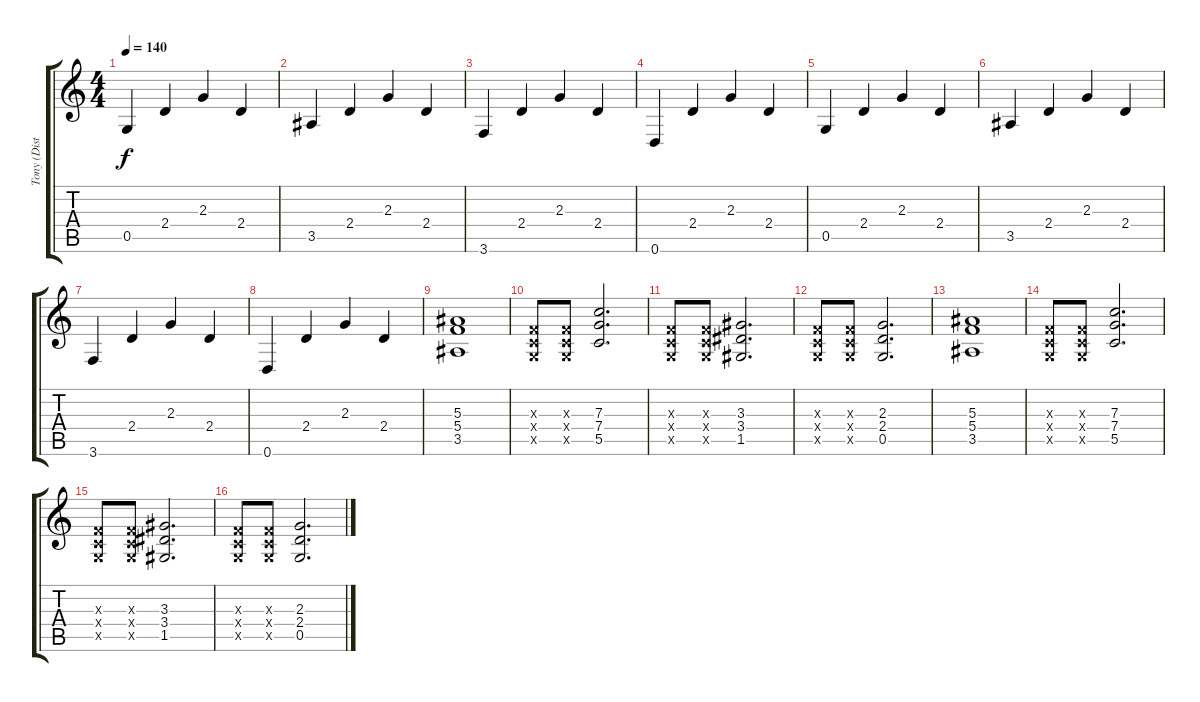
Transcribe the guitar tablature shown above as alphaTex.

\track ("Tony (Distortion)" "Tony (Dist") {instrument distortionguitar}
\staff {score tabs}
\tuning (D4 A3 F3 C3 G2 D2) {hide}
\ts (4 4)
\tempo 140
\clef g2
\ks c
0.5.4{dy f} 2.4.4 2.3.4 2.4.4 |
3.5.4 2.4.4 2.3.4 2.4.4 |
3.6.4 2.4.4 2.3.4 2.4.4 |
0.6.4 2.4.4 2.3.4 2.4.4 |
0.5.4 2.4.4 2.3.4 2.4.4 |
3.5.4 2.4.4 2.3.4 2.4.4 |
3.6.4 2.4.4 2.3.4 2.4.4 |
0.6.4 2.4.4 2.3.4 2.4.4 |
(5.3 5.4 3.5).1 |
(0.3{x} 0.4{x} 0.5{x}).8 (0.3{x} 0.4{x} 0.5{x}).8 (7.3 7.4 5.5).2{d} |
(0.3{x} 0.4{x} 0.5{x}).8 (0.3{x} 0.4{x} 0.5{x}).8 (3.3 3.4 1.5).2{d} |
(0.3{x} 0.4{x} 0.5{x}).8 (0.3{x} 0.4{x} 0.5{x}).8 (2.3 2.4 0.5).2{d} |
(5.3 5.4 3.5).1 |
(0.3{x} 0.4{x} 0.5{x}).8 (0.3{x} 0.4{x} 0.5{x}).8 (7.3 7.4 5.5).2{d} |
(0.3{x} 0.4{x} 0.5{x}).8 (0.3{x} 0.4{x} 0.5{x}).8 (3.3 3.4 1.5).2{d} |
(0.3{x} 0.4{x} 0.5{x}).8 (0.3{x} 0.4{x} 0.5{x}).8 (2.3 2.4 0.5).2{d}
